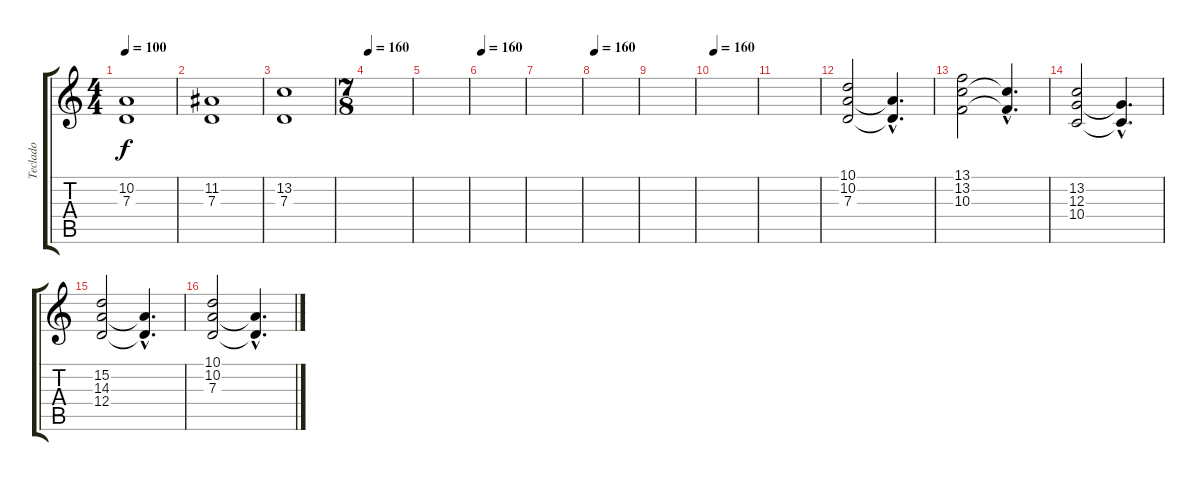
\track ("Teclado" "Teclado") {instrument choiraahs}
\staff {score tabs}
\tuning (E4 B3 G3 D3 A2 E2) {hide}
\ts (4 4)
\tempo 100
\clef g2
\ks c
(10.2 7.3).1{dy f} |
(11.2 7.3).1 |
(13.2 7.3).1 |
\ts (7 8)
\tempo 100
\tempo 160
|
|
\tempo 160
|
|
\tempo 160
|
|
\tempo 160
|
|
(10.1 10.2 7.3).2 (10.2{hac t} 7.3{hac t}).4{d} |
(13.1 13.2 10.3).2 (13.2{hac t} 10.3{hac t}).4{d} |
(13.2 12.3 10.4).2 (12.3{hac t} 10.4{hac t}).4{d} |
(15.2 14.3 12.4).2 (14.3{hac t} 12.4{hac t}).4{d} |
(10.1 10.2 7.3).2 (10.2{hac t} 7.3{hac t}).4{d}
